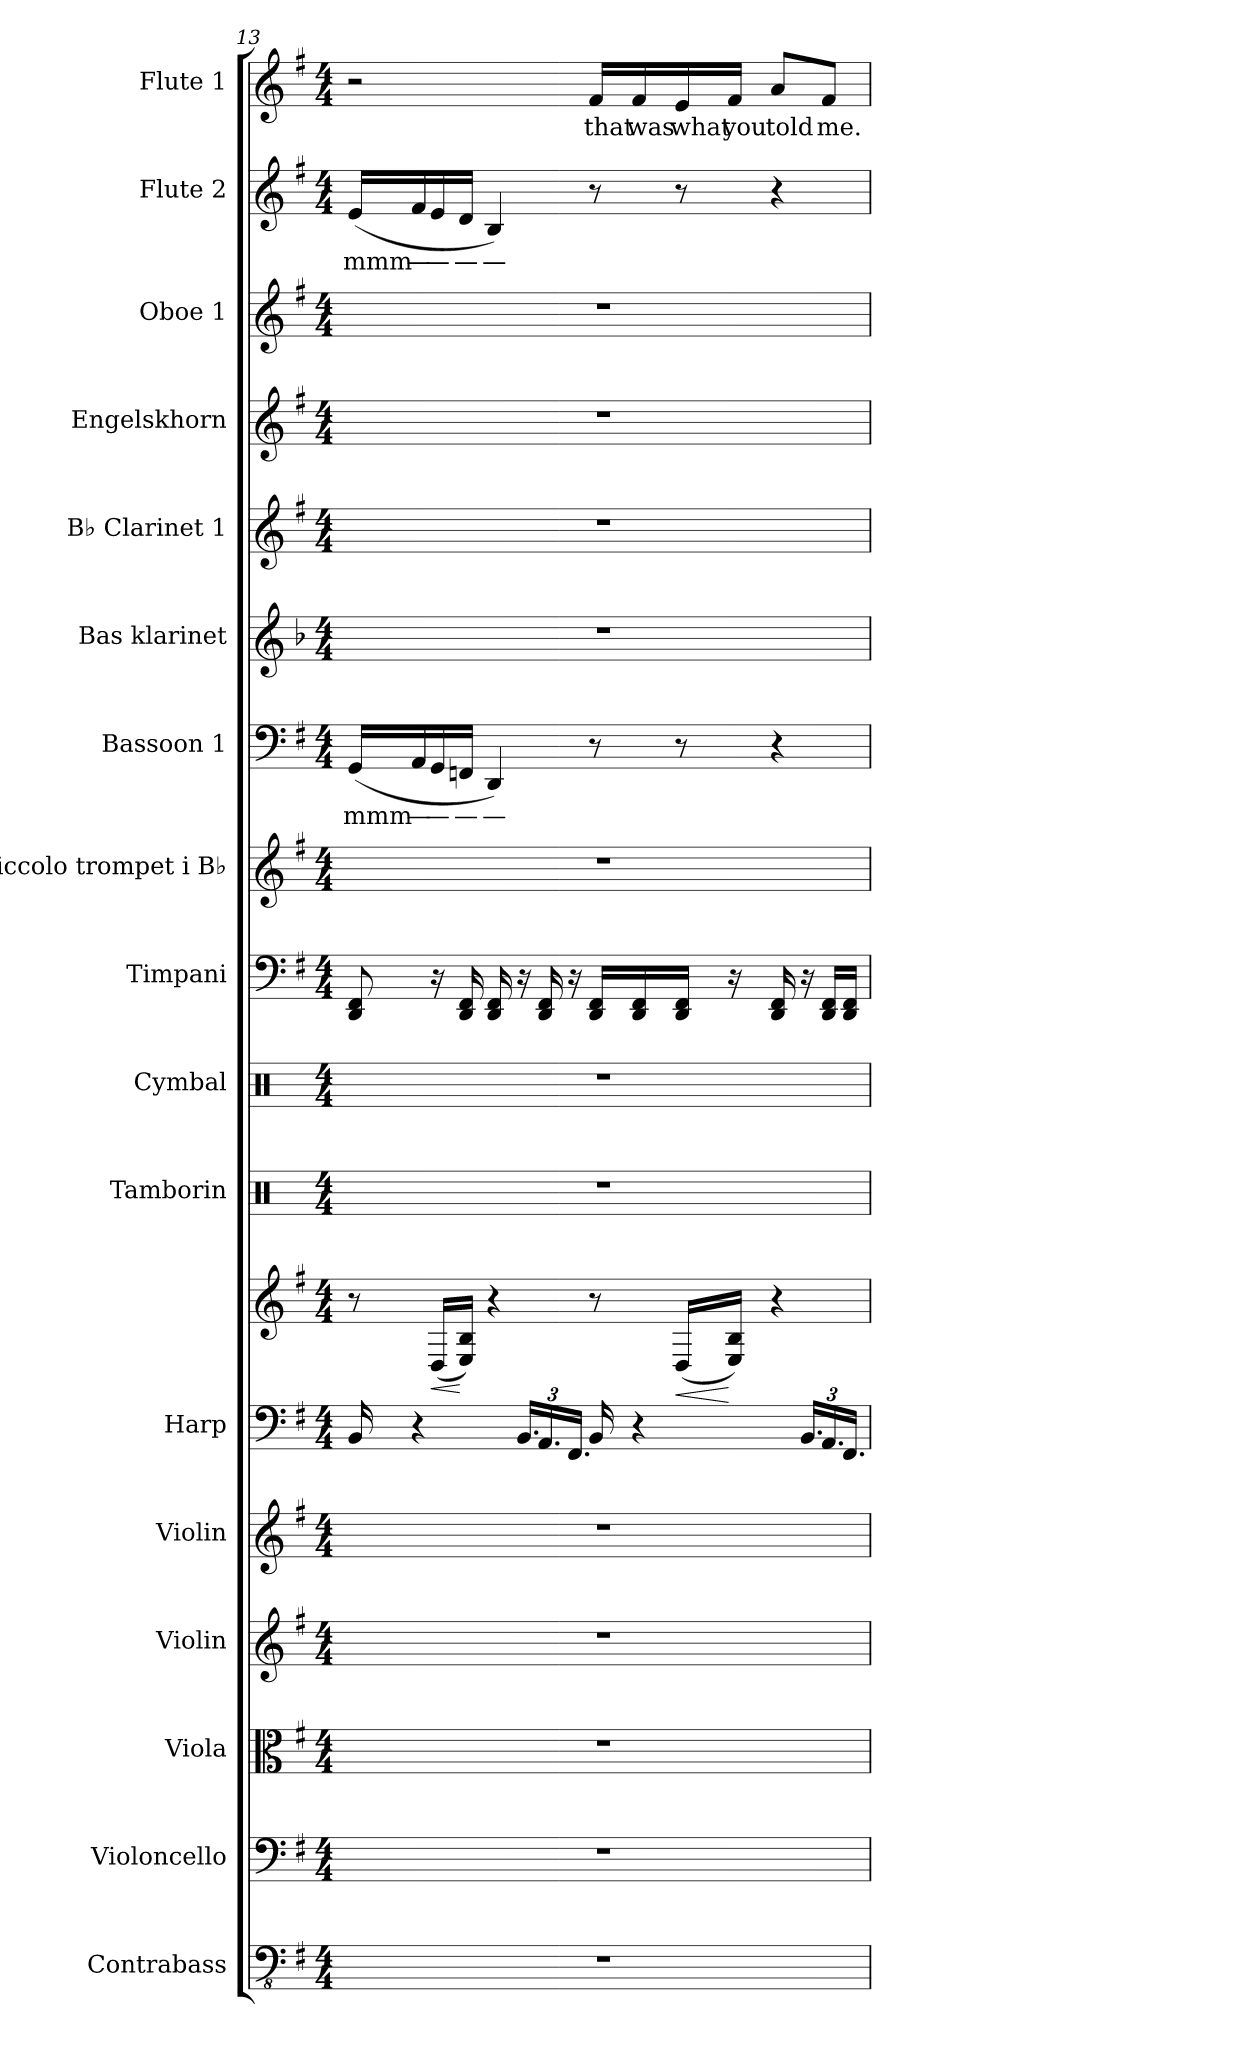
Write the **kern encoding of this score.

**kern	**kern	**kern	**kern	**kern	**kern	**kern	**dynam	**kern	**kern	**kern	**kern	**kern	**text	**kern	**kern	**kern	**kern	**kern	**text	**kern	**text
*part17	*part16	*part15	*part14	*part13	*part12	*part12	*part12	*part11	*part10	*part9	*part8	*part7	*part7	*part6	*part5	*part4	*part3	*part2	*part2	*part1	*part1
*staff18	*staff17	*staff16	*staff15	*staff14	*staff13	*staff12	*staff12/13	*staff11	*staff10	*staff9	*staff8	*staff7	*staff7	*staff6	*staff5	*staff4	*staff3	*staff2	*staff2	*staff1	*staff1
*I"Contrabass	*I"Violoncello	*I"Viola	*I"Violin	*I"Violin	*I"Harp	*	*	*I"Tamborin	*I"Cymbal	*I"Timpani	*I"Piccolo trompet i B♭	*I"Bassoon 1	*	*I"Bas klarinet	*I"B♭ Clarinet 1	*I"Engelskhorn	*I"Oboe 1	*I"Flute 2	*	*I"Flute 1	*
*I'Cb.	*I'Vc.	*I'Vla.	*I'Vln.	*I'Vln.	*I'Hrp.	*	*	*I'Tamb.	*I'Cym.	*I'Timp.	*I'P. tpt. i B♭	*I'Bsn. 1	*	*	*I'B♭ Cl. 1	*I'E.horn	*I'Ob. 1	*I'Fl. 2	*	*I'Fl. 1	*
*clefFv4	*clefF4	*clefC3	*clefG2	*clefG2	*clefF4	*clefG2	*	*clefX	*clefX	*clefF4	*clefG2	*clefF4	*	*clefG2	*clefG2	*clefG2	*clefG2	*clefG2	*	*clefG2	*
*ITrd7c12	*	*	*	*	*	*	*	*	*	*	*ITrd-6c-10	*	*	*ITrd8c14	*ITrd1c2	*ITrd4c7	*	*	*	*	*
*k[f#]	*k[f#]	*k[f#]	*k[f#]	*k[f#]	*k[f#]	*k[f#]	*	*k[]	*k[]	*k[f#]	*k[b-]	*k[f#]	*	*k[b-]	*k[b-]	*k[]	*k[f#]	*k[f#]	*	*k[f#]	*
*M4/4	*M4/4	*M4/4	*M4/4	*M4/4	*M4/4	*M4/4	*	*M4/4	*M4/4	*M4/4	*M4/4	*M4/4	*	*M4/4	*M4/4	*M4/4	*M4/4	*M4/4	*	*M4/4	*
=13	=13	=13	=13	=13	=13	=13	=13	=13	=13	=13	=13	=13	=13	=13	=13	=13	=13	=13	=13	=13	=13
1r	1r	1r	1r	1r	16BB/	8r	.	1r	1r	8DD/ 8FF#/	1r	(16GG/LL	mmm	1r	1r	1r	1r	(16e/LL	mmm	2r	.
.	.	.	.	.	4r	.	.	.	.	.	.	16AA/	—	.	.	.	.	16f#/	—	.	.
!	!	!	!	!	!	!	!LO:HP:b	!	!	!	!	!	!	!	!	!	!	!	!	!	!
.	.	.	.	.	.	(16D/LL	<	.	.	16r	.	16GG/	—	.	.	.	.	16e/	—	.	.
.	.	.	.	.	.	16E/ 16B/JJ)	[	.	.	16DD/ 16FF#/	.	16FFn/JJ	—	.	.	.	.	16d/JJ	—	.	.
.	.	.	.	.	.	4r	.	.	.	16DD/ 16FF#/	.	4DD/)	—	.	.	.	.	4B/)	—	.	.
*	*	*	*	*	*Xbrackettup	*	*	*	*	*	*	*	*	*	*	*	*	*	*	*	*
.	.	.	.	.	24.BB/LL	.	.	.	.	16r	.	.	.	.	.	.	.	.	.	.	.
.	.	.	.	.	24.AA/	.	.	.	.	16DD/ 16FF#/	.	.	.	.	.	.	.	.	.	.	.
.	.	.	.	.	24.FF#/JJ	.	.	.	.	16r	.	.	.	.	.	.	.	.	.	.	.
.	.	.	.	.	16BB/	8r	.	.	.	16DD/ 16FF#/LL	.	8r	.	.	.	.	.	8r	.	16f#/LL	that
.	.	.	.	.	4r	.	.	.	.	16DD/ 16FF#/	.	.	.	.	.	.	.	.	.	16f#/	was
!	!	!	!	!	!	!	!LO:HP:b	!	!	!	!	!	!	!	!	!	!	!	!	!	!
.	.	.	.	.	.	(16D/LL	<	.	.	16DD/ 16FF#/JJ	.	8r	.	.	.	.	.	8r	.	16e/	what
.	.	.	.	.	.	16E/ 16B/JJ)	[	.	.	16r	.	.	.	.	.	.	.	.	.	16f#/JJ	you
.	.	.	.	.	.	4r	.	.	.	16DD/ 16FF#/	.	4r	.	.	.	.	.	4r	.	8a/L	told
.	.	.	.	.	24.BB/LL	.	.	.	.	16r	.	.	.	.	.	.	.	.	.	.	.
.	.	.	.	.	24.AA/	.	.	.	.	16DD/ 16FF#/LL	.	.	.	.	.	.	.	.	.	8f#/J	me.
.	.	.	.	.	24.FF#/JJ	.	.	.	.	16DD/ 16FF#/JJ	.	.	.	.	.	.	.	.	.	.	.
=	=	=	=	=	=	=	=	=	=	=	=	=	=	=	=	=	=	=	=	=	=
*-	*-	*-	*-	*-	*-	*-	*-	*-	*-	*-	*-	*-	*-	*-	*-	*-	*-	*-	*-	*-	*-
